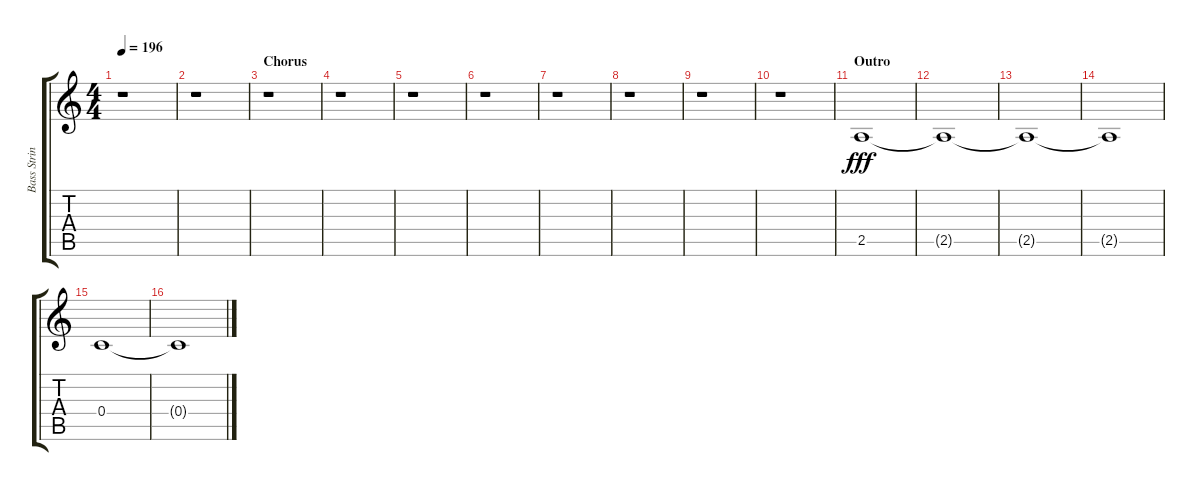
\track ("Bass Strings" "Bass Strin") {instrument electricguitarclean}
\staff {score tabs}
\tuning (D4 A3 F3 C3 G2 C2) {hide}
\ts (4 4)
\tempo 196
\clef g2
\ks aminor
r.1{dy fff} |
r.1 |
\section ("" "Chorus")
r.1 |
r.1 |
r.1 |
r.1 |
r.1 |
r.1 |
r.1 |
r.1 |
\section ("" "Outro")
2.5.1 |
2.5{t}.1 |
2.5{t}.1 |
2.5{t}.1 |
0.4.1 |
0.4{t}.1
